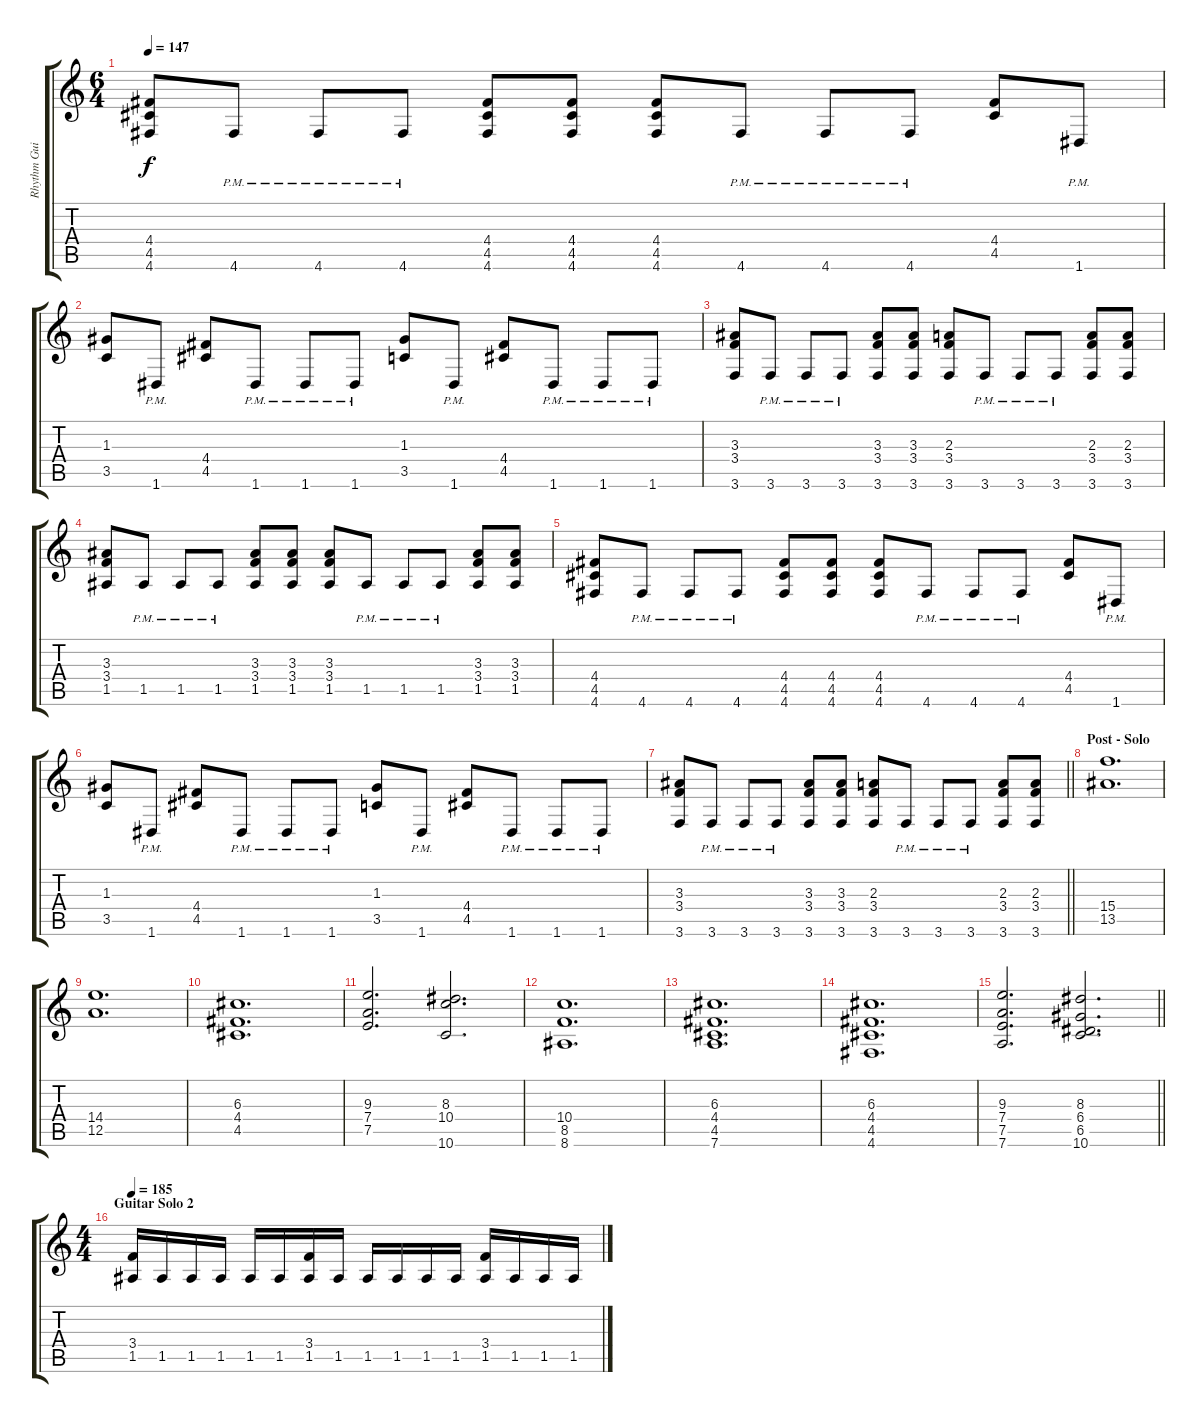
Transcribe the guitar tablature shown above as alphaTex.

\track ("Rhythm Guitar" "Rhythm Gui") {instrument distortionguitar}
\staff {score tabs}
\tuning (E4 B3 G3 D3 A2 D2) {hide}
\ts (6 4)
\tempo 147
\clef g2
\ks c
(4.4 4.5 4.6).8{dy f} 4.6{pm}.8 4.6{pm}.8 4.6{pm}.8 (4.4 4.5 4.6).8 (4.4 4.5 4.6).8 (4.4 4.5 4.6).8 4.6{pm}.8 4.6{pm}.8 4.6{pm}.8 (4.4 4.5).8 1.6{pm}.8 |
(1.3 3.5).8 1.6{pm}.8 (4.4 4.5).8 1.6{pm}.8 1.6{pm}.8 1.6{pm}.8 (1.3 3.5).8 1.6{pm}.8 (4.4 4.5).8 1.6{pm}.8 1.6{pm}.8 1.6{pm}.8 |
(3.3 3.4 3.6).8 3.6{pm}.8 3.6{pm}.8 3.6{pm}.8 (3.3 3.4 3.6).8 (3.3 3.4 3.6).8 (2.3 3.4 3.6).8 3.6{pm}.8 3.6{pm}.8 3.6{pm}.8 (2.3 3.4 3.6).8 (2.3 3.4 3.6).8 |
(3.3 3.4 1.5).8 1.5{pm}.8 1.5{pm}.8 1.5{pm}.8 (3.3 3.4 1.5).8 (3.3 3.4 1.5).8 (3.3 3.4 1.5).8 1.5{pm}.8 1.5{pm}.8 1.5{pm}.8 (3.3 3.4 1.5).8 (3.3 3.4 1.5).8 |
(4.4 4.5 4.6).8 4.6{pm}.8 4.6{pm}.8 4.6{pm}.8 (4.4 4.5 4.6).8 (4.4 4.5 4.6).8 (4.4 4.5 4.6).8 4.6{pm}.8 4.6{pm}.8 4.6{pm}.8 (4.4 4.5).8 1.6{pm}.8 |
(1.3 3.5).8 1.6{pm}.8 (4.4 4.5).8 1.6{pm}.8 1.6{pm}.8 1.6{pm}.8 (1.3 3.5).8 1.6{pm}.8 (4.4 4.5).8 1.6{pm}.8 1.6{pm}.8 1.6{pm}.8 |
\barLineRight lightlight
(3.3 3.4 3.6).8 3.6{pm}.8 3.6{pm}.8 3.6{pm}.8 (3.3 3.4 3.6).8 (3.3 3.4 3.6).8 (2.3 3.4 3.6).8 3.6{pm}.8 3.6{pm}.8 3.6{pm}.8 (2.3 3.4 3.6).8 (2.3 3.4 3.6).8 |
\section ("" "Post - Solo")
(15.4 13.5).1{d} |
(14.4 12.5).1{d} |
(6.3 4.4 4.5).1{d} |
(9.3 7.4 7.5).2{d} (8.3 10.4 10.6).2{d} |
(10.4 8.5 8.6).1{d} |
(6.3 4.4 4.5 7.6).1{d} |
(6.3 4.4 4.5 4.6).1{d} |
\barLineRight lightlight
(9.3 7.4 7.5 7.6).2{d} (8.3 6.4 6.5 10.6).2{d} |
\ts (4 4)
\section ("" "Guitar Solo 2")
\tempo 185
(3.4 1.5).16 1.5.16 1.5.16 1.5.16 1.5.16 1.5.16 (3.4 1.5).16 1.5.16 1.5.16 1.5.16 1.5.16 1.5.16 (3.4 1.5).16 1.5.16 1.5.16 1.5.16
